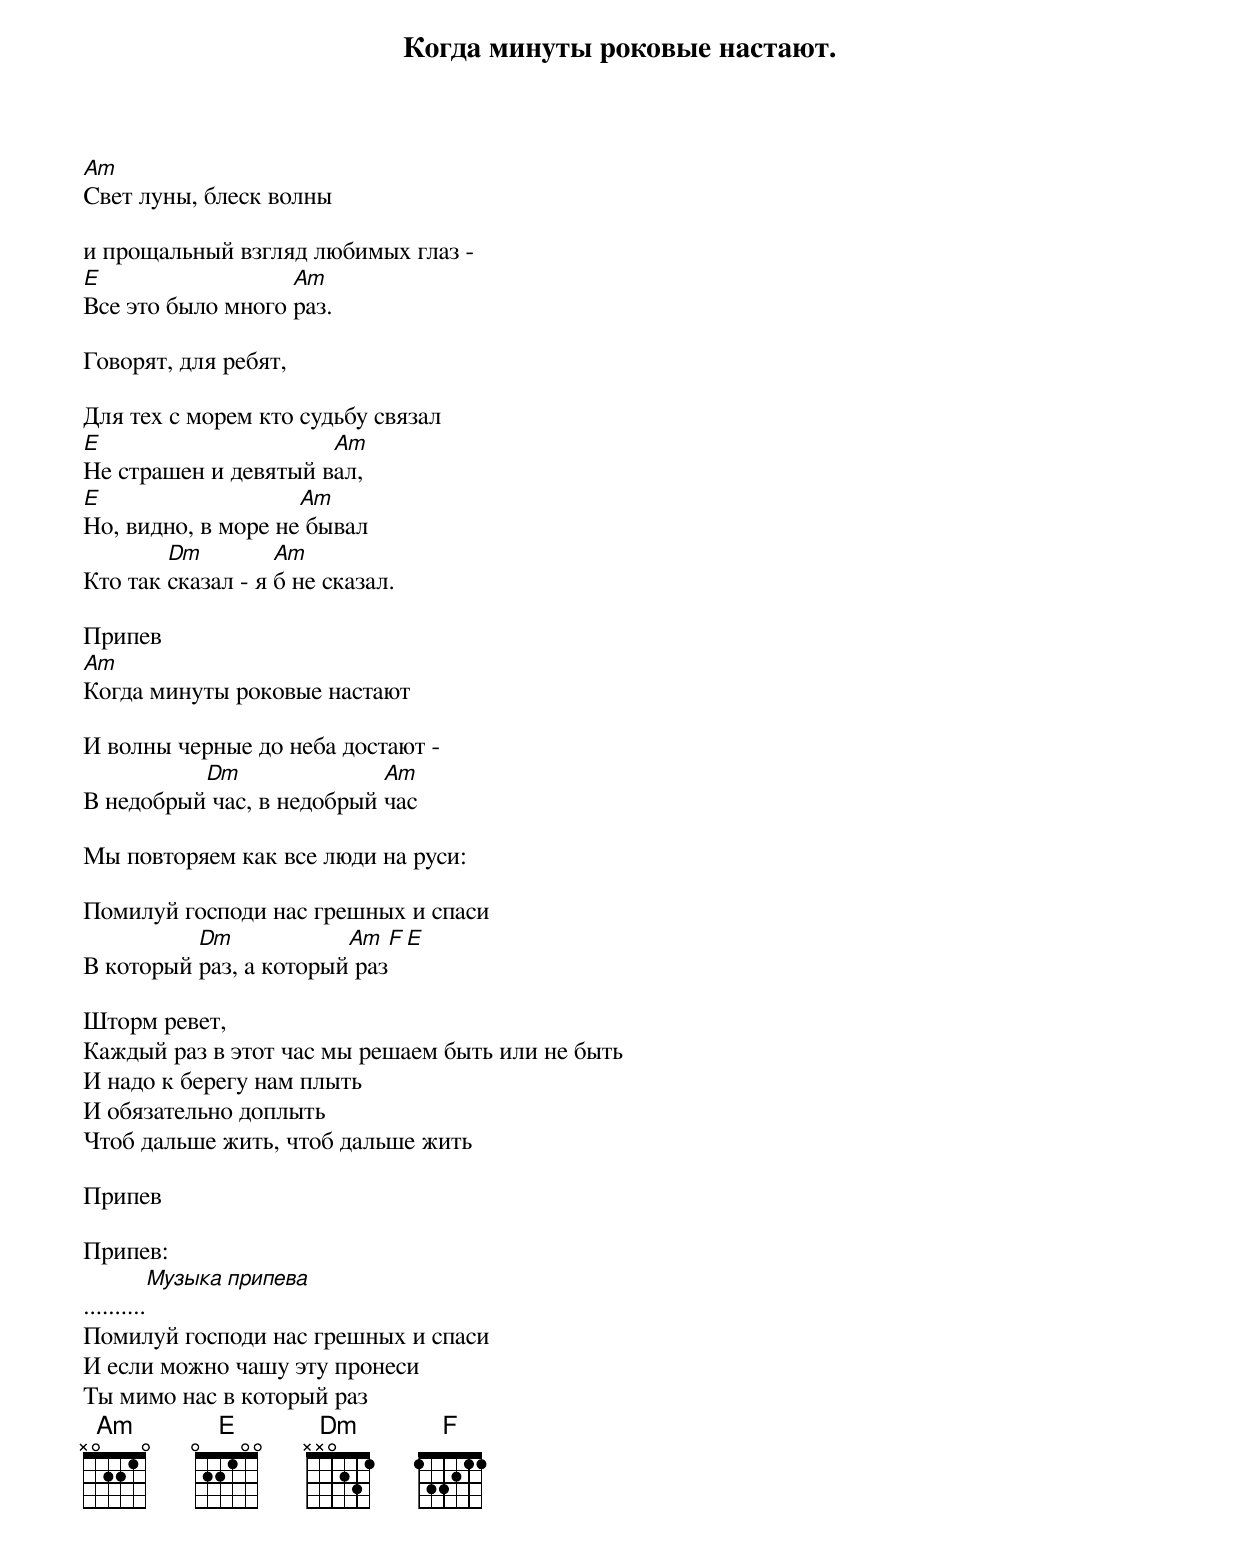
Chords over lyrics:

 Когда минуты роковые настают.

Am
Свет луны, блеск волны

и прощальный взгляд любимых глаз -
E                  Am
Все это было много раз.

Говорят, для ребят,

Для тех с морем кто судьбу связал
E                     Am
Hе страшен и девятый вал,
E                   Am
Hо, видно, в море не бывал
        Dm         Am
Кто так сказал - я б не сказал.

Припев
Am
Когда минуты роковые настают

И волны черные до неба достают -
          Dm               Am
В недобрый час, в недобрый час

Мы повторяем как все люди на руси:

Помилуй господи нас грешных и спаси
          Dm            Am     F E
В который раз, а который раз

Шторм ревет,
Каждый раз в этот час мы решаем быть или не быть
И надо к берегу нам плыть
И обязательно доплыть
Чтоб дальше жить, чтоб дальше жить

Припев

Припев:
..........[Музыка припева]
Помилуй господи нас грешных и спаси
И если можно чашу эту пронеси
Ты мимо нас в который раз
